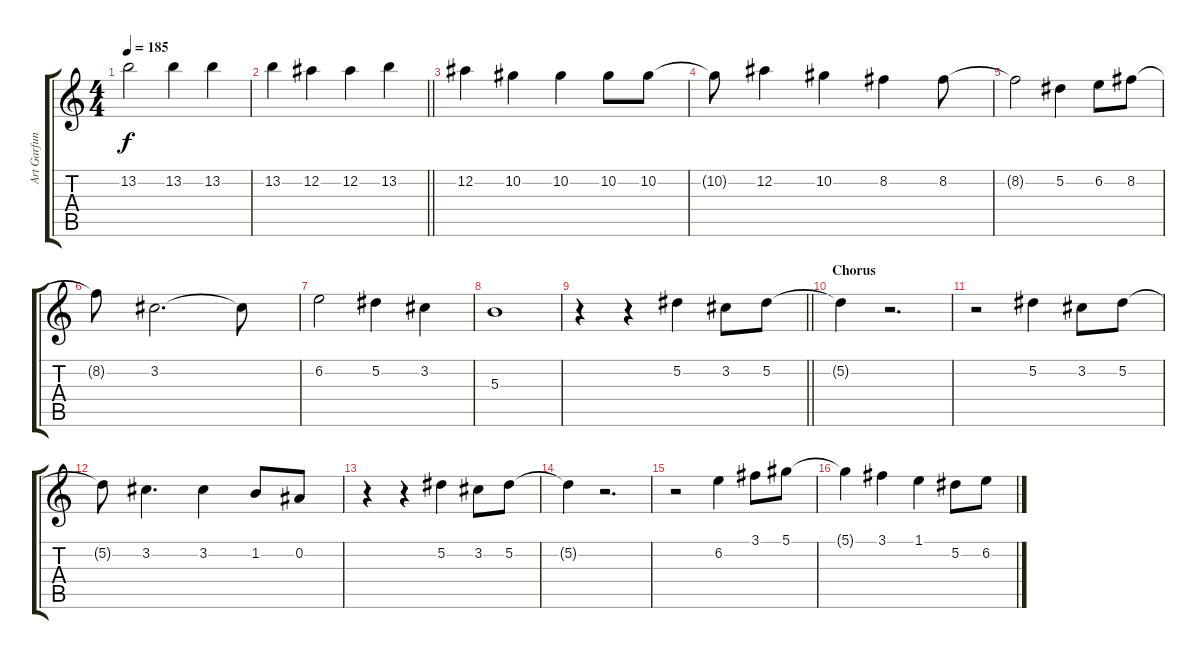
\track ("Art Garfunkel" "Art Garfun") {instrument acousticguitarnylon}
\staff {score tabs}
\tuning (Eb4 Bb3 Gb3 Db3 Ab2 Eb2) {hide}
\ts (4 4)
\tempo 185
\clef g2
\ks c
13.2.2{dy f} 13.2.4 13.2.4 |
\barLineRight lightlight
13.2.4 12.2.4 12.2.4 13.2.4 |
12.2.4 10.2.4 10.2.4 10.2.8 10.2.8 |
10.2{t}.8 12.2.4 10.2.4 8.2.4 8.2.8 |
8.2{t}.2 5.2.4 6.2.8 8.2.8 |
8.2{t}.8 3.2.2{d} 3.2{t}.8 |
6.2.2 5.2.4 3.2.4 |
5.3.1 |
\barLineRight lightlight
r.4 r.4 5.2.4 3.2.8 5.2.8 |
\section ("" "Chorus")
5.2{t}.4 r.2{d} |
r.2 5.2.4 3.2.8 5.2.8 |
5.2{t}.8 3.2.4{d} 3.2.4 1.2.8 0.2.8 |
r.4 r.4 5.2.4 3.2.8 5.2.8 |
5.2{t}.4 r.2{d} |
r.2 6.2.4 3.1.8 5.1.8 |
5.1{t}.4 3.1.4 1.1.4 5.2.8 6.2.8
